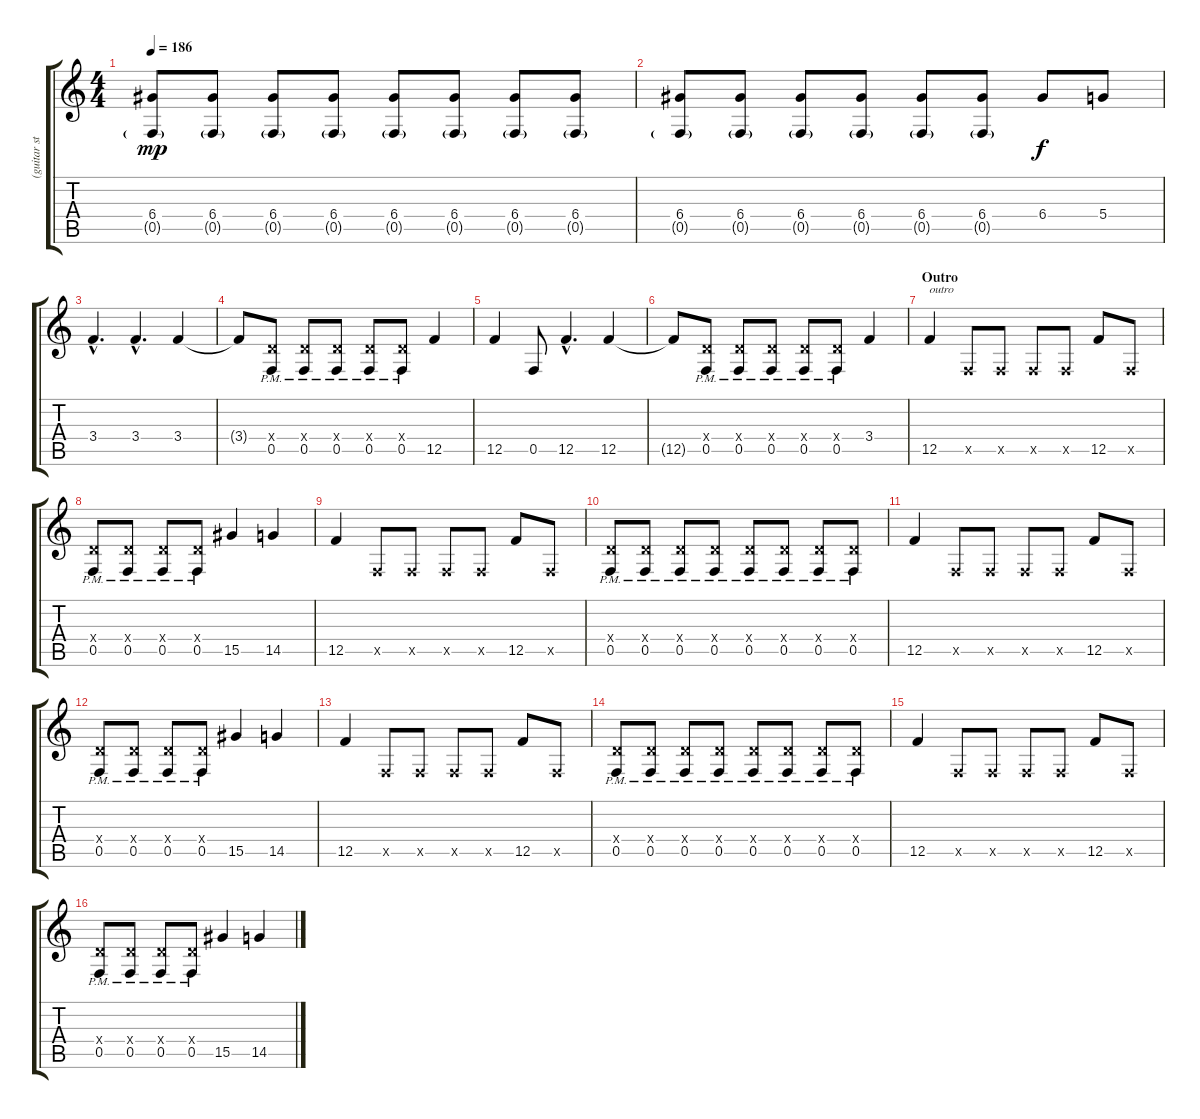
\track ("(guitar stereo reverb)" "(guitar st") {instrument acousticguitarsteel}
\staff {score tabs}
\tuning (E4 B3 G3 D3 F2 C2) {hide}
\ts (4 4)
\tempo 186
\clef g2
\ks c
(6.4 0.5{g}).8{dy mp} (6.4 0.5{g}).8 (6.4 0.5{g}).8 (6.4 0.5{g}).8 (6.4 0.5{g}).8 (6.4 0.5{g}).8 (6.4 0.5{g}).8 (6.4 0.5{g}).8 |
(6.4 0.5{g}).8 (6.4 0.5{g}).8 (6.4 0.5{g}).8 (6.4 0.5{g}).8 (6.4 0.5{g}).8 (6.4 0.5{g}).8 6.4.8{dy f} 5.4.8 |
3.4{hac}.4{d} 3.4{hac}.4{d} 3.4.4 |
3.4{t}.8 (0.4{x} 0.5{pm}).8 (0.4{x} 0.5{pm}).8 (0.4{x} 0.5{pm}).8 (0.4{x} 0.5{pm}).8 (0.4{x} 0.5{pm}).8 12.5.4 |
12.5.4 0.5.8 12.5{hac}.4{d} 12.5.4 |
12.5{t}.8 (0.4{x} 0.5{pm}).8 (0.4{x} 0.5{pm}).8 (0.4{x} 0.5{pm}).8 (0.4{x} 0.5{pm}).8 (0.4{x} 0.5{pm}).8 3.4.4 |
\section ("" "Outro")
12.5.4{txt "outro"} 0.5{x}.8 0.5{x}.8 0.5{x}.8 0.5{x}.8 12.5.8 0.5{x}.8 |
(0.4{x} 0.5{pm}).8 (0.4{x} 0.5{pm}).8 (0.4{x} 0.5{pm}).8 (0.4{x} 0.5{pm}).8 15.5.4 14.5.4 |
12.5.4 0.5{x}.8 0.5{x}.8 0.5{x}.8 0.5{x}.8 12.5.8 0.5{x}.8 |
(0.4{x} 0.5{pm}).8 (0.4{x} 0.5{pm}).8 (0.4{x} 0.5{pm}).8 (0.4{x} 0.5{pm}).8 (0.4{x} 0.5{pm}).8 (0.4{x} 0.5{pm}).8 (0.4{x} 0.5{pm}).8 (0.4{x} 0.5{pm}).8 |
12.5.4 0.5{x}.8 0.5{x}.8 0.5{x}.8 0.5{x}.8 12.5.8 0.5{x}.8 |
(0.4{x} 0.5{pm}).8 (0.4{x} 0.5{pm}).8 (0.4{x} 0.5{pm}).8 (0.4{x} 0.5{pm}).8 15.5.4 14.5.4 |
12.5.4 0.5{x}.8 0.5{x}.8 0.5{x}.8 0.5{x}.8 12.5.8 0.5{x}.8 |
(0.4{x} 0.5{pm}).8 (0.4{x} 0.5{pm}).8 (0.4{x} 0.5{pm}).8 (0.4{x} 0.5{pm}).8 (0.4{x} 0.5{pm}).8 (0.4{x} 0.5{pm}).8 (0.4{x} 0.5{pm}).8 (0.4{x} 0.5{pm}).8 |
12.5.4 0.5{x}.8 0.5{x}.8 0.5{x}.8 0.5{x}.8 12.5.8 0.5{x}.8 |
(0.4{x} 0.5{pm}).8 (0.4{x} 0.5{pm}).8 (0.4{x} 0.5{pm}).8 (0.4{x} 0.5{pm}).8 15.5.4 14.5.4
